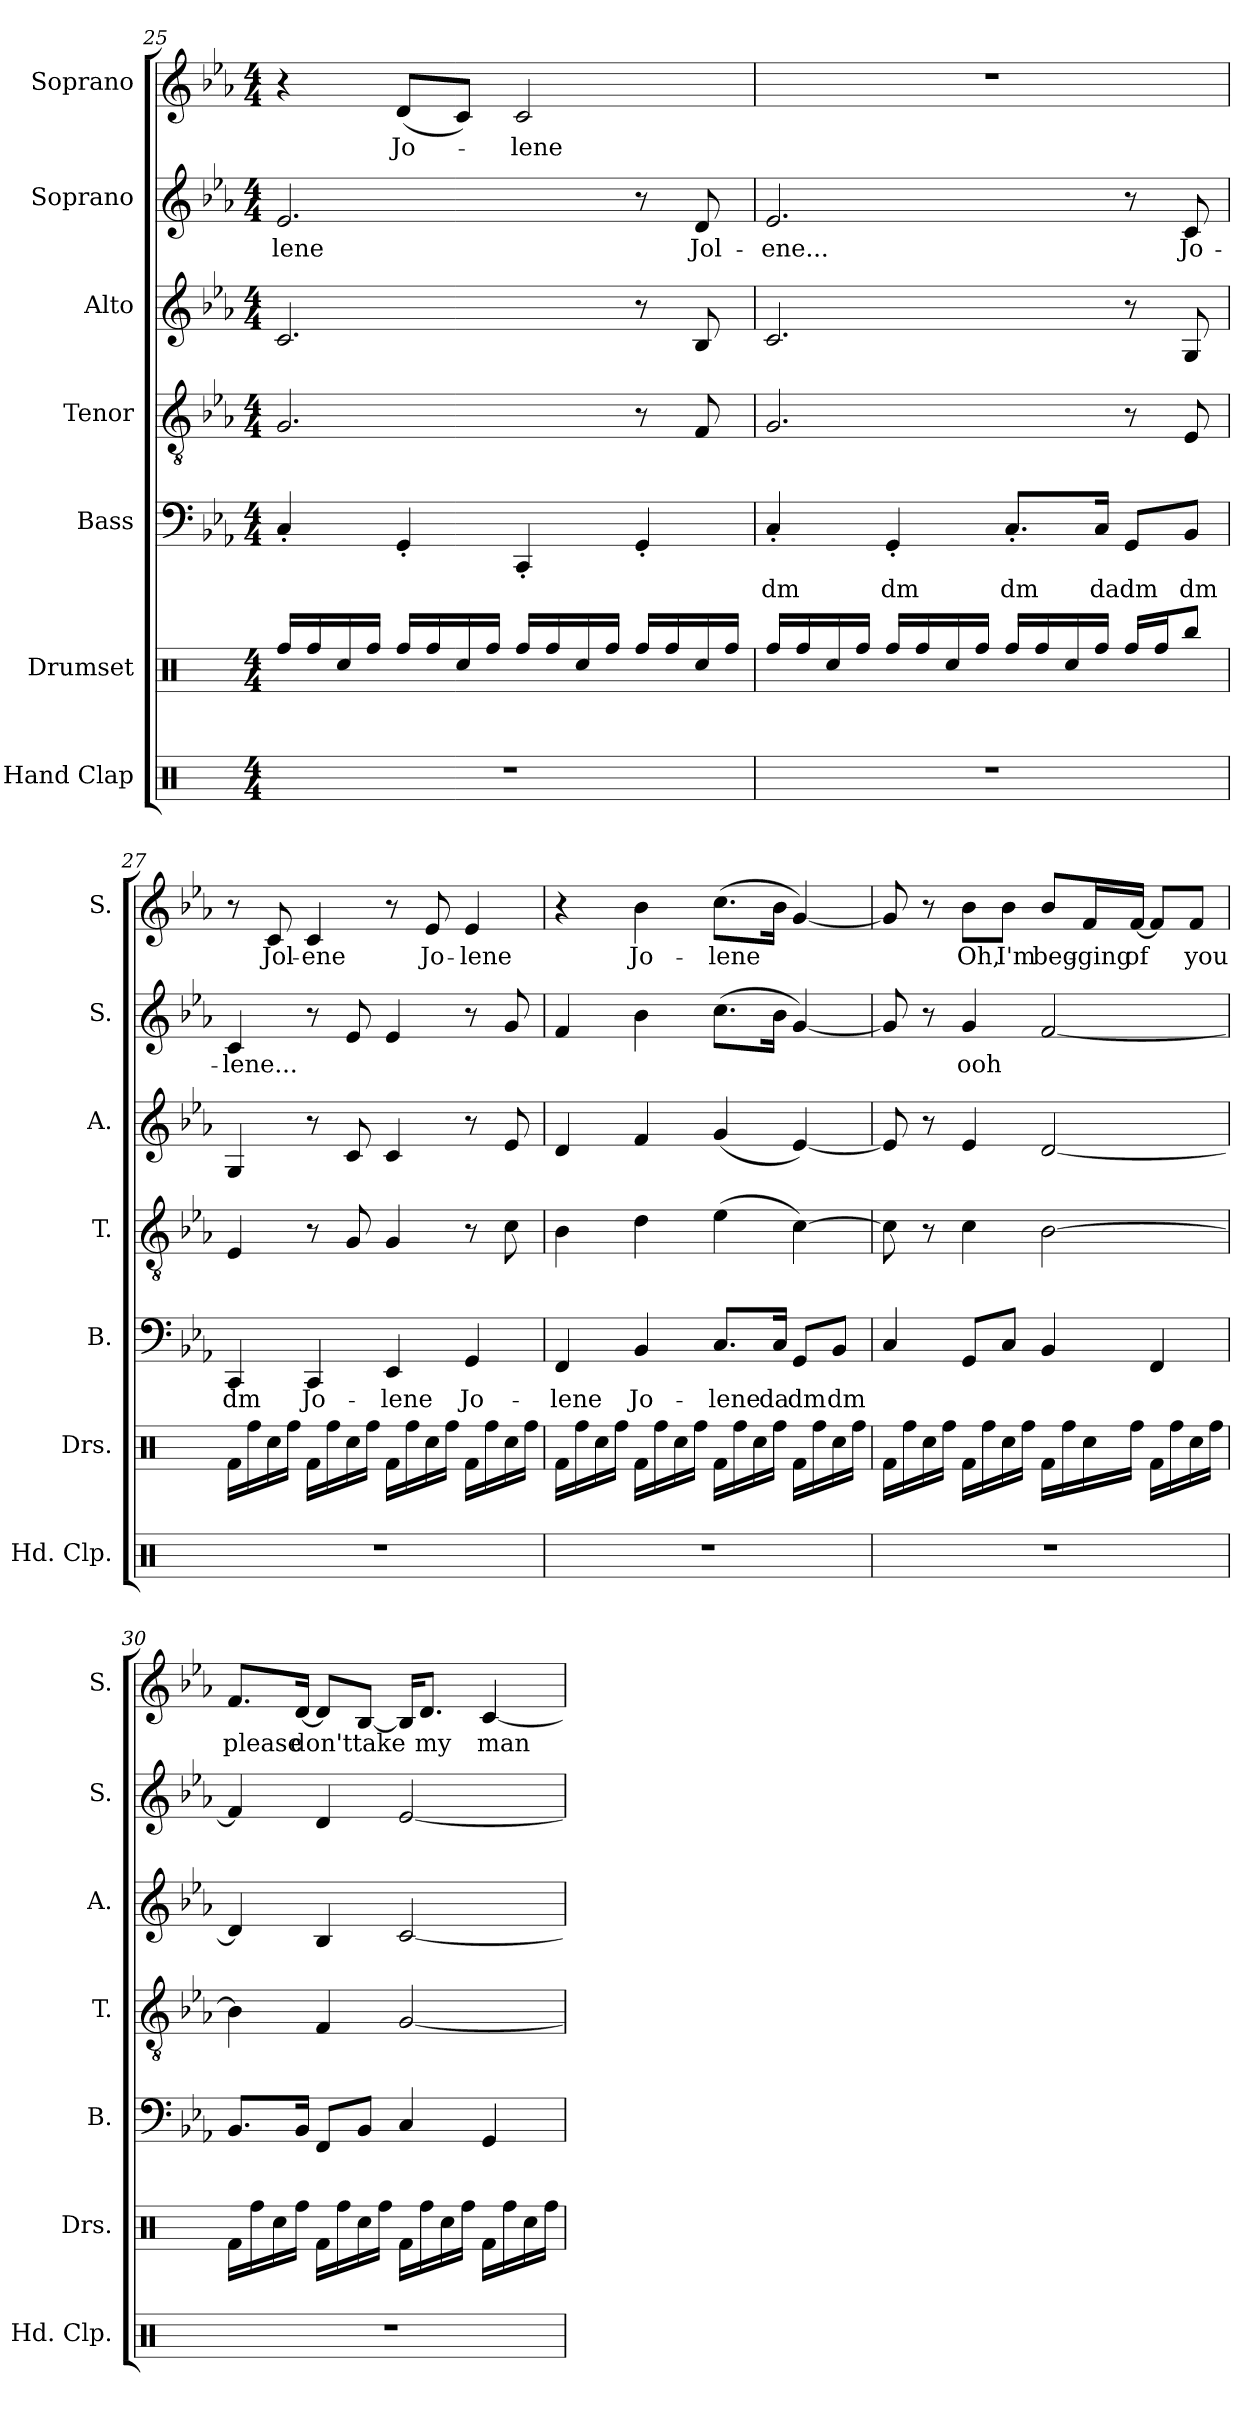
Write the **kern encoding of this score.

**kern	**kern	**kern	**text	**kern	**kern	**kern	**text	**kern	**text
*part7	*part6	*part5	*part5	*part4	*part3	*part2	*part2	*part1	*part1
*staff7	*staff6	*staff5	*staff5	*staff4	*staff3	*staff2	*staff2	*staff1	*staff1
*I"Hand Clap	*I"Drumset	*I"Bass	*	*I"Tenor	*I"Alto	*I"Soprano	*	*I"Soprano	*
*I'Hd. Clp.	*I'Drs.	*I'B.	*	*I'T.	*I'A.	*I'S.	*	*I'S.	*
!!LO:LB:g=z
*clefX	*clefX	*clefF4	*	*clefGv2	*clefG2	*clefG2	*	*clefG2	*
*k[]	*k[]	*k[b-e-a-]	*	*k[b-e-a-]	*k[b-e-a-]	*k[b-e-a-]	*	*k[b-e-a-]	*
*M4/4	*M4/4	*M4/4	*	*M4/4	*M4/4	*M4/4	*	*M4/4	*
=25	=25	=25	=25	=25	=25	=25	=25	=25	=25
1r	16Rff/LL	4C'/	.	2.G/	2.c/	2.e-/	-lene	4r	.
.	16Rff/	.	.	.	.	.	.	.	.
.	16Rcc/	.	.	.	.	.	.	.	.
.	16Rff/JJ	.	.	.	.	.	.	.	.
.	16Rff/LL	4GG'/	.	.	.	.	.	(8d/L	Jo-
.	16Rff/	.	.	.	.	.	.	.	.
.	16Rcc/	.	.	.	.	.	.	8c/J)	.
.	16Rff/JJ	.	.	.	.	.	.	.	.
.	16Rff/LL	4CC'/	.	.	.	.	.	2c/	-lene
.	16Rff/	.	.	.	.	.	.	.	.
.	16Rcc/	.	.	.	.	.	.	.	.
.	16Rff/JJ	.	.	.	.	.	.	.	.
.	16Rff/LL	4GG'/	.	8r	8r	8r	.	.	.
.	16Rff/	.	.	.	.	.	.	.	.
.	16Rcc/	.	.	8F/	8B-/	8d/	Jol-	.	.
.	16Rff/JJ	.	.	.	.	.	.	.	.
=26	=26	=26	=26	=26	=26	=26	=26	=26	=26
1r	16Rff/LL	4C'/	dm	2.G/	2.c/	2.e-/	-ene...	1r	.
.	16Rff/	.	.	.	.	.	.	.	.
.	16Rcc/	.	.	.	.	.	.	.	.
.	16Rff/JJ	.	.	.	.	.	.	.	.
.	16Rff/LL	4GG'/	dm	.	.	.	.	.	.
.	16Rff/	.	.	.	.	.	.	.	.
.	16Rcc/	.	.	.	.	.	.	.	.
.	16Rff/JJ	.	.	.	.	.	.	.	.
.	16Rff/LL	8.C'/L	dm	.	.	.	.	.	.
.	16Rff/	.	.	.	.	.	.	.	.
.	16Rcc/	.	.	.	.	.	.	.	.
.	16Rff/JJ	16C/Jk	da	.	.	.	.	.	.
.	16Rff/LL	8GG/L	dm	8r	8r	8r	.	.	.
.	16Rff/J	.	.	.	.	.	.	.	.
.	8Rbb/J	8BB-/J	dm	8E-/	8G/	8c/	Jo-	.	.
!!LO:PB:g=z
=27	=27	=27	=27	=27	=27	=27	=27	=27	=27
1r	16Rf\LL	4CC/	dm	4E-/	4G/	4c/	-lene...	8r	.
.	16Rff\	.	.	.	.	.	.	.	.
.	16Rcc\	.	.	.	.	.	.	8c/	Jol-
.	16Rff\JJ	.	.	.	.	.	.	.	.
.	16Rf\LL	4CC/	Jo-	8r	8r	8r	.	4c/	-ene
.	16Rff\	.	.	.	.	.	.	.	.
.	16Rcc\	.	.	8G/	8c/	8e-/	.	.	.
.	16Rff\JJ	.	.	.	.	.	.	.	.
.	16Rf\LL	4EE-/	-lene	4G/	4c/	4e-/	.	8r	.
.	16Rff\	.	.	.	.	.	.	.	.
.	16Rcc\	.	.	.	.	.	.	8e-/	Jo-
.	16Rff\JJ	.	.	.	.	.	.	.	.
.	16Rf\LL	4GG/	Jo-	8r	8r	8r	.	4e-/	-lene
.	16Rff\	.	.	.	.	.	.	.	.
.	16Rcc\	.	.	8c\	8e-/	8g/	.	.	.
.	16Rff\JJ	.	.	.	.	.	.	.	.
=28	=28	=28	=28	=28	=28	=28	=28	=28	=28
1r	16Rf\LL	4FF/	-lene	4B-\	4d/	4f/	.	4r	.
.	16Rff\	.	.	.	.	.	.	.	.
.	16Rcc\	.	.	.	.	.	.	.	.
.	16Rff\JJ	.	.	.	.	.	.	.	.
.	16Rf\LL	4BB-/	Jo-	4d\	4f/	4b-\	.	4b-\	Jo-
.	16Rff\	.	.	.	.	.	.	.	.
.	16Rcc\	.	.	.	.	.	.	.	.
.	16Rff\JJ	.	.	.	.	.	.	.	.
.	16Rf\LL	8.C/L	-lene	(4e-\	(4g/	(8.cc\L	.	(8.cc\L	-lene
.	16Rff\	.	.	.	.	.	.	.	.
.	16Rcc\	.	.	.	.	.	.	.	.
.	16Rff\JJ	16C/Jk	da	.	.	16b-\Jk	.	16b-\Jk	.
.	16Rf\LL	8GG/L	dm	[4c\)	[4e-/)	[4g/)	.	[4g/)	.
.	16Rff\	.	.	.	.	.	.	.	.
.	16Rcc\	8BB-/J	dm	.	.	.	.	.	.
.	16Rff\JJ	.	.	.	.	.	.	.	.
!!LO:LB:g=z
=29	=29	=29	=29	=29	=29	=29	=29	=29	=29
1r	16Rf\LL	4C/	.	8c\]	8e-/]	8g/]	.	8g/]	.
.	16Rff\	.	.	.	.	.	.	.	.
.	16Rcc\	.	.	8r	8r	8r	.	8r	.
.	16Rff\JJ	.	.	.	.	.	.	.	.
.	16Rf\LL	8GG/L	.	4c\	4e-/	4g/	ooh	8b-\L	Oh,
.	16Rff\	.	.	.	.	.	.	.	.
.	16Rcc\	8C/J	.	.	.	.	.	8b-\J	I'm
.	16Rff\JJ	.	.	.	.	.	.	.	.
.	16Rf\LL	4BB-/	.	[2B-\	[2d/	[2f/	.	8b-/L	beg-
.	16Rff\	.	.	.	.	.	.	.	.
.	16Rcc\	.	.	.	.	.	.	16f/L	-ging
.	16Rff\JJ	.	.	.	.	.	.	[16f/JJ	of
.	16Rf\LL	4FF/	.	.	.	.	.	8f/L]	.
.	16Rff\	.	.	.	.	.	.	.	.
.	16Rcc\	.	.	.	.	.	.	8f/J	you
.	16Rff\JJ	.	.	.	.	.	.	.	.
=30	=30	=30	=30	=30	=30	=30	=30	=30	=30
1r	16Rf\LL	8.BB-/L	.	4B-\]	4d/]	4f/]	.	8.f/L	please
.	16Rff\	.	.	.	.	.	.	.	.
.	16Rcc\	.	.	.	.	.	.	.	.
.	16Rff\JJ	16BB-/Jk	.	.	.	.	.	[16d/Jk	don't
.	16Rf\LL	8FF/L	.	4F/	4B-/	4d/	.	8d/L]	.
.	16Rff\	.	.	.	.	.	.	.	.
.	16Rcc\	8BB-/J	.	.	.	.	.	[8B-/J	take
.	16Rff\JJ	.	.	.	.	.	.	.	.
.	16Rf\LL	4C/	.	[2G/	[2c/	[2e-/	.	16B-/KL]	.
.	16Rff\	.	.	.	.	.	.	8.d/J	my
.	16Rcc\	.	.	.	.	.	.	.	.
.	16Rff\JJ	.	.	.	.	.	.	.	.
.	16Rf\LL	4GG/	.	.	.	.	.	[4c/	man
.	16Rff\	.	.	.	.	.	.	.	.
.	16Rcc\	.	.	.	.	.	.	.	.
.	16Rff\JJ	.	.	.	.	.	.	.	.
=	=	=	=	=	=	=	=	=	=
*-	*-	*-	*-	*-	*-	*-	*-	*-	*-
